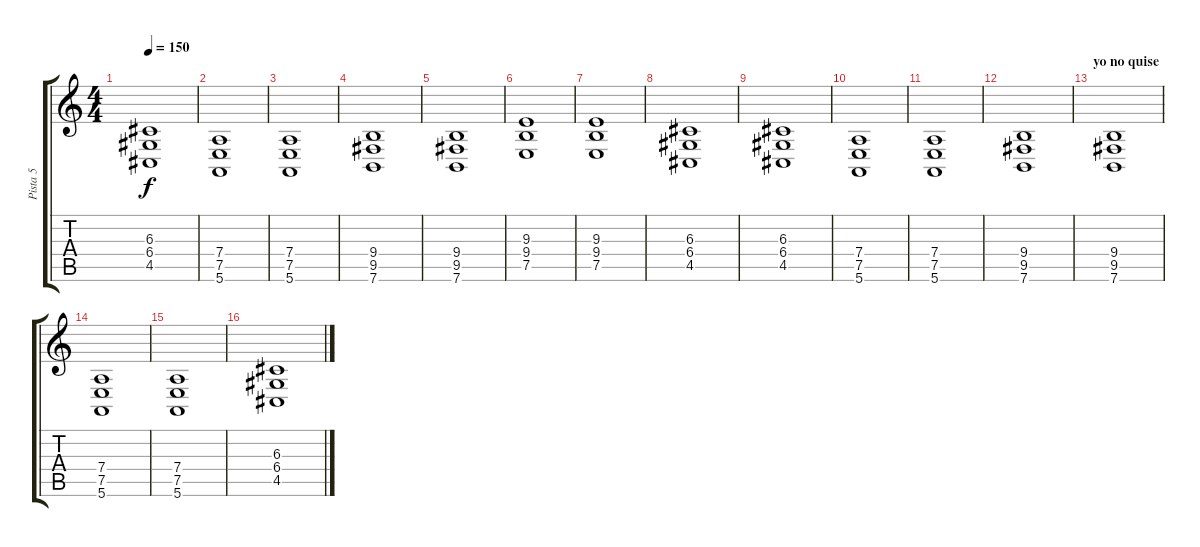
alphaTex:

\track ("Pista 5" "Pista 5") {instrument stringensemble1}
\staff {score tabs}
\tuning (E4 B3 G3 D3 A2 E2) {hide}
\ts (4 4)
\tempo 150
\clef g2
\ks c
(6.3 6.4 4.5).1{dy f} |
(7.4 7.5 5.6).1 |
(7.4 7.5 5.6).1 |
(9.4 9.5 7.6).1 |
(9.4 9.5 7.6).1 |
(9.3 9.4 7.5).1 |
(9.3 9.4 7.5).1 |
(6.3 6.4 4.5).1 |
(6.3 6.4 4.5).1 |
(7.4 7.5 5.6).1 |
(7.4 7.5 5.6).1 |
(9.4 9.5 7.6).1 |
\section ("" "yo no quise")
(9.4 9.5 7.6).1 |
(7.4 7.5 5.6).1 |
(7.4 7.5 5.6).1 |
(6.3 6.4 4.5).1
